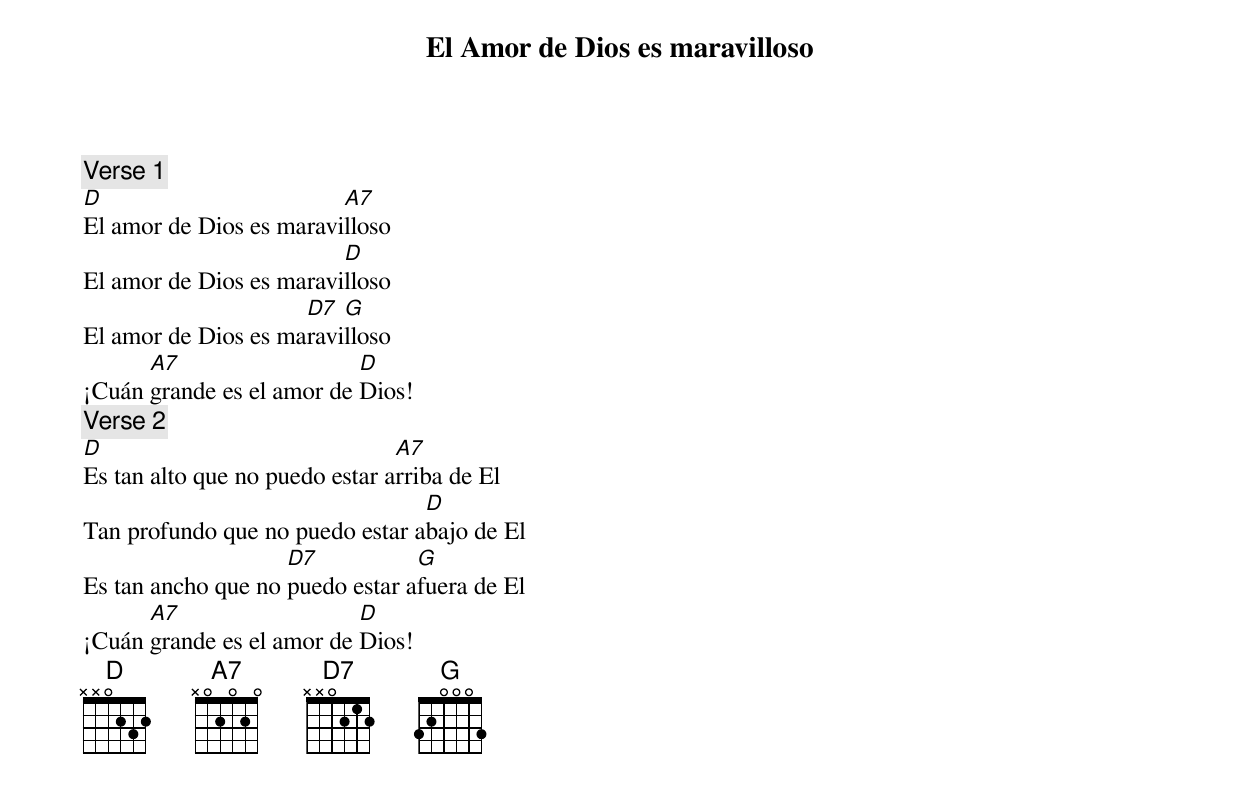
{title: El Amor de Dios es maravilloso}
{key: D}
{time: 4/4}
{comment: Verse 1}
[D]El amor de Dios es maravi[A7]lloso
El amor de Dios es maravi[D]lloso
El amor de Dios es ma[D7]ravi[G]lloso
¡Cuán [A7]grande es el amor de [D]Dios!
{comment: Verse 2}
[D]Es tan alto que no puedo estar a[A7]rriba de El
Tan profundo que no puedo estar a[D]bajo de El
Es tan ancho que no [D7]puedo estar a[G]fuera de El
¡Cuán [A7]grande es el amor de [D]Dios!
